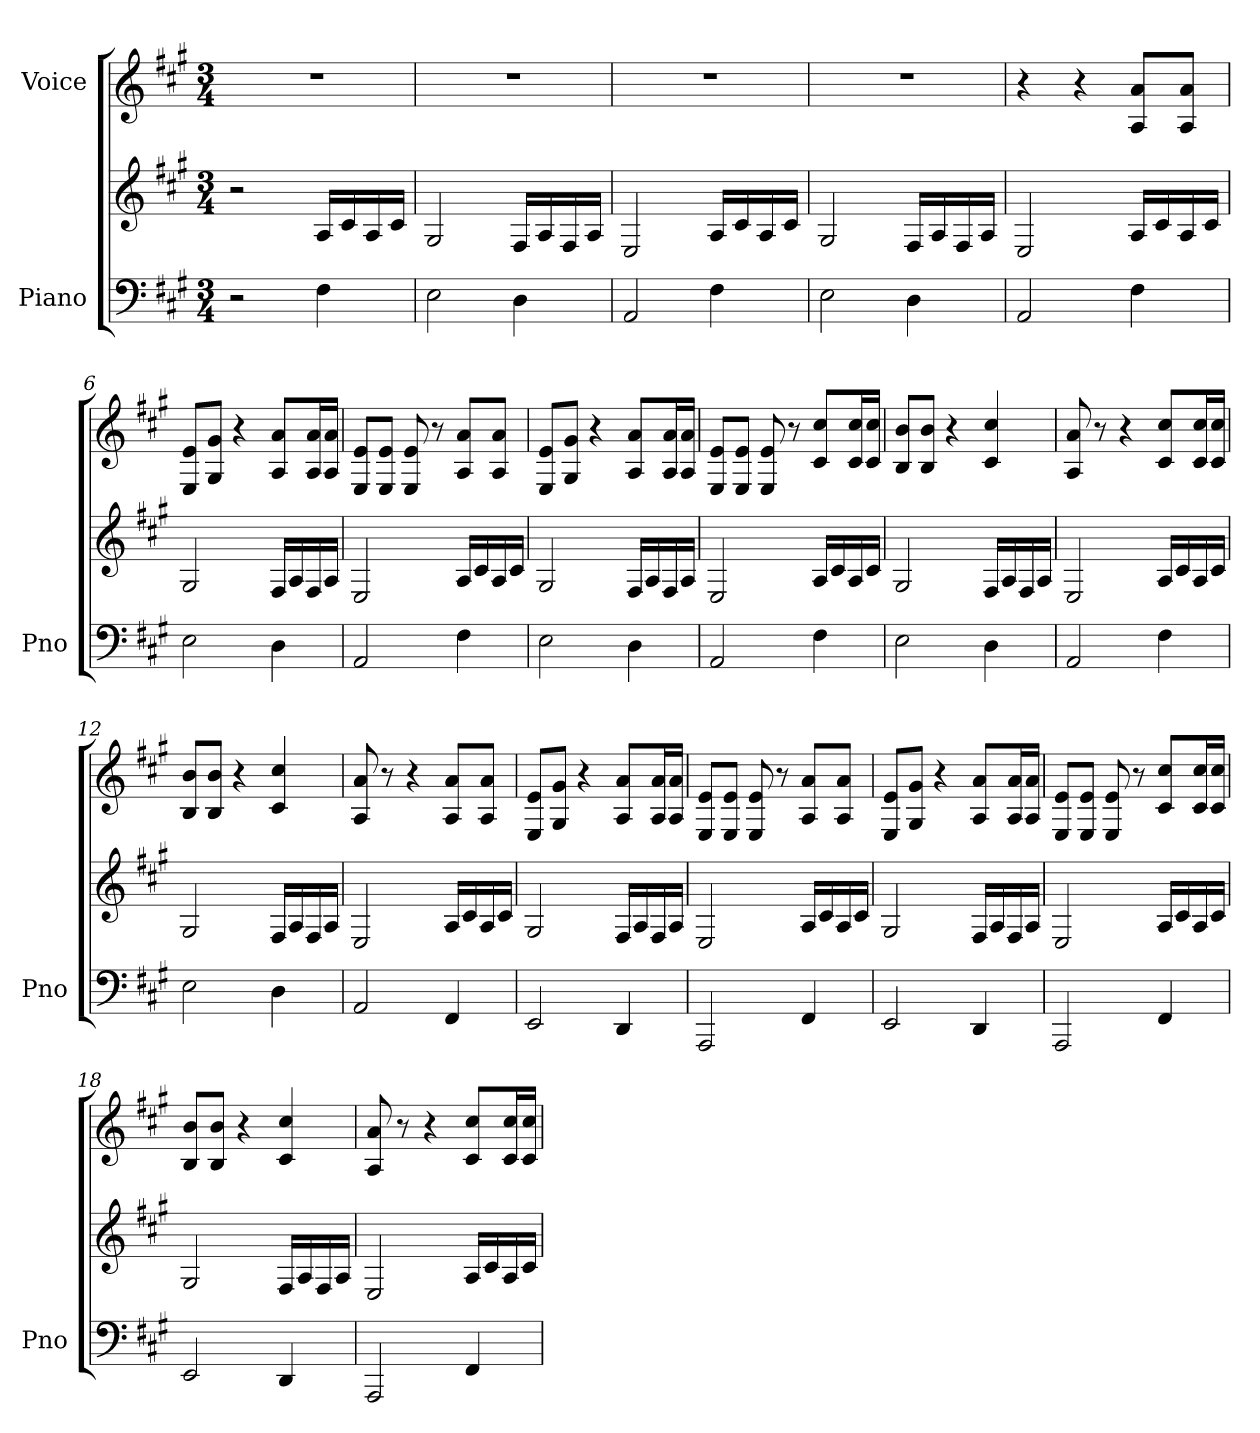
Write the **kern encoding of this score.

**kern	**kern	**kern
*part2	*part2	*part1
*staff3	*staff2	*staff1
*I"Piano	*	*I"Voice
*I'Pno	*	*
*clefF4	*clefG2	*clefG2
*k[f#c#g#]	*k[f#c#g#]	*k[f#c#g#]
*M3/4	*M3/4	*M3/4
*MM60	*MM60	*MM60
=1	=1	=1
2r	2r	2.r
4F#\	16A/LL	.
.	16c#/	.
.	16A/	.
.	16c#/JJ	.
=2	=2	=2
2E\	2G#/	2.r
4D\	16F#/LL	.
.	16A/	.
.	16F#/	.
.	16A/JJ	.
=3	=3	=3
2AA/	2E/	2.r
4F#\	16A/LL	.
.	16c#/	.
.	16A/	.
.	16c#/JJ	.
=4	=4	=4
2E\	2G#/	2.r
4D\	16F#/LL	.
.	16A/	.
.	16F#/	.
.	16A/JJ	.
=5	=5	=5
2AA/	2E/	4r
.	.	4r
4F#\	16A/LL	8A/ 8a/L
.	16c#/	.
.	16A/	8A/ 8a/J
.	16c#/JJ	.
!!LO:LB:g=z
=6	=6	=6
2E\	2G#/	8E/ 8e/L
.	.	8G#/ 8g#/J
.	.	4r
4D\	16F#/LL	8A/ 8a/L
.	16A/	.
.	16F#/	16A/ 16a/L
.	16A/JJ	16A/ 16a/JJ
=7	=7	=7
2AA/	2E/	8E/ 8e/L
.	.	8E/ 8e/J
.	.	8E/ 8e/
.	.	8r
4F#\	16A/LL	8A/ 8a/L
.	16c#/	.
.	16A/	8A/ 8a/J
.	16c#/JJ	.
=8	=8	=8
2E\	2G#/	8E/ 8e/L
.	.	8G#/ 8g#/J
.	.	4r
4D\	16F#/LL	8A/ 8a/L
.	16A/	.
.	16F#/	16A/ 16a/L
.	16A/JJ	16A/ 16a/JJ
=9	=9	=9
2AA/	2E/	8E/ 8e/L
.	.	8E/ 8e/J
.	.	8E/ 8e/
.	.	8r
4F#\	16A/LL	8c#/ 8cc#/L
.	16c#/	.
.	16A/	16c#/ 16cc#/L
.	16c#/JJ	16c#/ 16cc#/JJ
!!LO:LB:g=z
=10	=10	=10
2E\	2G#/	8B/ 8b/L
.	.	8B/ 8b/J
.	.	4r
4D\	16F#/LL	4c#/ 4cc#/
.	16A/	.
.	16F#/	.
.	16A/JJ	.
=11	=11	=11
2AA/	2E/	8A/ 8a/
.	.	8r
.	.	4r
4F#\	16A/LL	8c#/ 8cc#/L
.	16c#/	.
.	16A/	16c#/ 16cc#/L
.	16c#/JJ	16c#/ 16cc#/JJ
=12	=12	=12
2E\	2G#/	8B/ 8b/L
.	.	8B/ 8b/J
.	.	4r
4D\	16F#/LL	4c#/ 4cc#/
.	16A/	.
.	16F#/	.
.	16A/JJ	.
=13	=13	=13
2AA/	2E/	8A/ 8a/
.	.	8r
.	.	4r
4FF#/	16A/LL	8A/ 8a/L
.	16c#/	.
.	16A/	8A/ 8a/J
.	16c#/JJ	.
=14	=14	=14
2EE/	2G#/	8E/ 8e/L
.	.	8G#/ 8g#/J
.	.	4r
4DD/	16F#/LL	8A/ 8a/L
.	16A/	.
.	16F#/	16A/ 16a/L
.	16A/JJ	16A/ 16a/JJ
!!LO:PB:g=z
=15	=15	=15
2AAA/	2E/	8E/ 8e/L
.	.	8E/ 8e/J
.	.	8E/ 8e/
.	.	8r
4FF#/	16A/LL	8A/ 8a/L
.	16c#/	.
.	16A/	8A/ 8a/J
.	16c#/JJ	.
=16	=16	=16
2EE/	2G#/	8E/ 8e/L
.	.	8G#/ 8g#/J
.	.	4r
4DD/	16F#/LL	8A/ 8a/L
.	16A/	.
.	16F#/	16A/ 16a/L
.	16A/JJ	16A/ 16a/JJ
=17	=17	=17
2AAA/	2E/	8E/ 8e/L
.	.	8E/ 8e/J
.	.	8E/ 8e/
.	.	8r
4FF#/	16A/LL	8c#/ 8cc#/L
.	16c#/	.
.	16A/	16c#/ 16cc#/L
.	16c#/JJ	16c#/ 16cc#/JJ
=18	=18	=18
2EE/	2G#/	8B/ 8b/L
.	.	8B/ 8b/J
.	.	4r
4DD/	16F#/LL	4c#/ 4cc#/
.	16A/	.
.	16F#/	.
.	16A/JJ	.
!!LO:LB:g=z
=19	=19	=19
2AAA/	2E/	8A/ 8a/
.	.	8r
.	.	4r
4FF#/	16A/LL	8c#/ 8cc#/L
.	16c#/	.
.	16A/	16c#/ 16cc#/L
.	16c#/JJ	16c#/ 16cc#/JJ
=	=	=
*-	*-	*-
